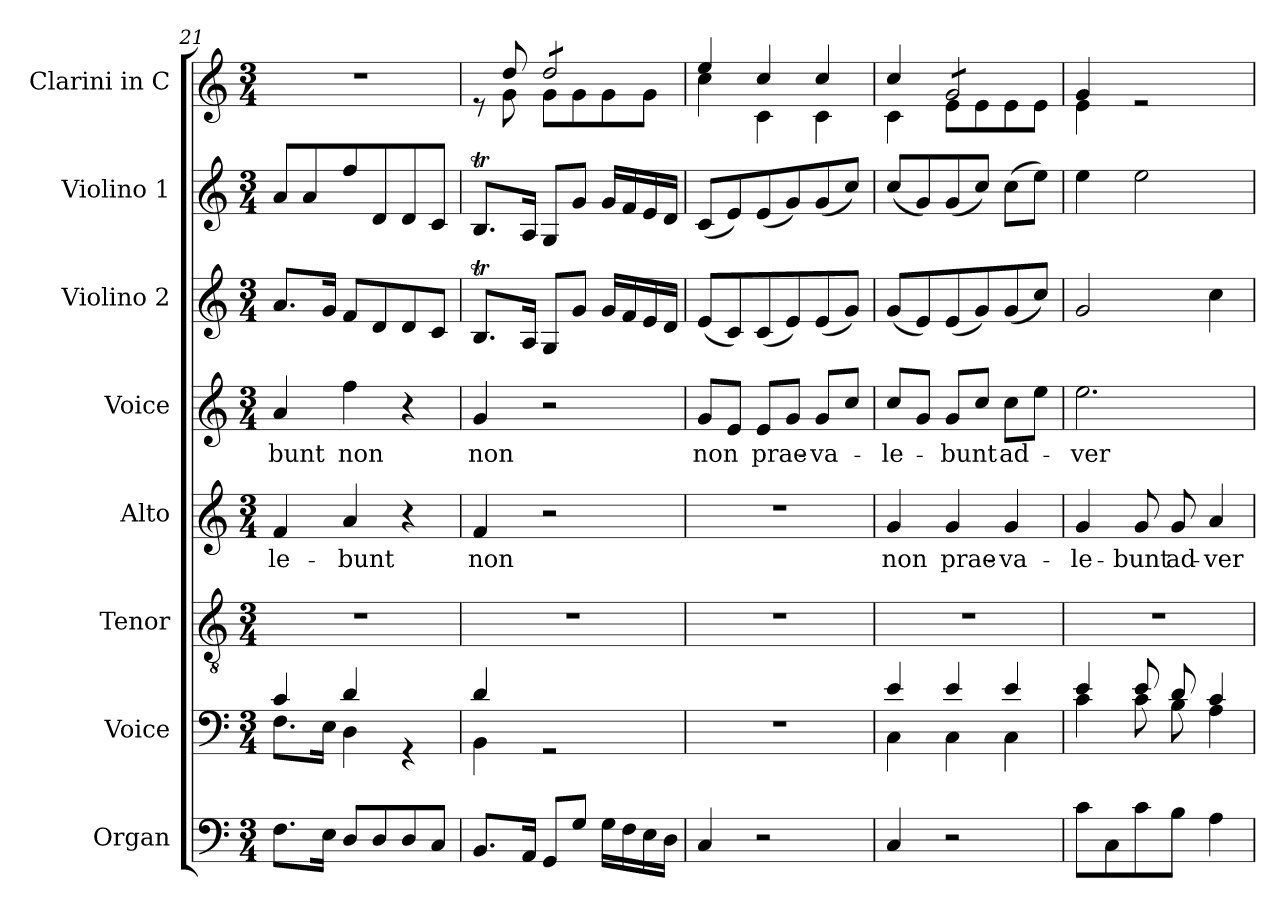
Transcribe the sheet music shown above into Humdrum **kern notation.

**kern	**kern	**kern	**kern	**text	**kern	**text	**kern	**kern	**kern
*part8	*part7	*part6	*part5	*part5	*part4	*part4	*part3	*part2	*part1
*staff8	*staff7	*staff6	*staff5	*staff5	*staff4	*staff4	*staff3	*staff2	*staff1
*I"Organ	*I"Voice	*I"Tenor	*I"Alto	*	*I"Voice	*	*I"Violino 2	*I"Violino 1	*I"Clarini in C
*	*	*	*I'A	*	*	*	*I'Vln	*I'Vln	*
*clefF4	*clefF4	*clefGv2	*clefG2	*	*clefG2	*	*clefG2	*clefG2	*clefG2
*k[]	*k[]	*k[]	*k[]	*	*k[]	*	*k[]	*k[]	*k[]
*M3/4	*M3/4	*M3/4	*M3/4	*	*M3/4	*	*M3/4	*M3/4	*M3/4
=21	=21	=21	=21	=21	=21	=21	=21	=21	=21
*	*^	*	*	*	*	*	*	*	*
!	!	!	!	!	!LO:LY:b	!	!LO:LY:b	!	!	!
8.F\L	4c/	8.F\L	2.r	4f/	-le-	4a/	-bunt	8.a/L	8a/L	2.r
.	.	.	.	.	.	.	.	.	8a/	.
16E\Jk	.	16E\Jk	.	.	.	.	.	16g/Jk	.	.
!	!	!	!	!	!LO:LY:b	!	!LO:LY:b	!	!	!
8D/L	4d/	4D\	.	4a/	-bunt	4ff\	non	8f/L	8ff/	.
8D/	.	.	.	.	.	.	.	8d/	8d/	.
8D/	4rGG	4ryy	.	4r	.	4r	.	8d/	8d/	.
8C/J	.	.	.	.	.	.	.	8c/J	8c/J	.
=22	=22	=22	=22	=22	=22	=22	=22	=22	=22	=22
!	!	!	!	!	!LO:LY:b	!	!LO:LY:b	!	!	!
*	*	*	*	*	*	*	*	*	*	*^
8.BB/L	4d/	4BB\	2.r	4f/	non	4g/	non	8.Bt/L	8.Bt/L	8re	8ryy
.	.	.	.	.	.	.	.	.	.	8dd/	8g\
16AA/Jk	.	.	.	.	.	.	.	16A/Jk	16A/Jk	.	.
*	*	*	*	*	*	*	*	*	*	*tremolo	*
8GG/L	2rGG	2ryy	.	2r	.	2r	.	8G/L	8G/L	8dd/L	8g\L
8G/J	.	.	.	.	.	.	.	8g/J	8g/J	8dd/	8g\
16G\LL	.	.	.	.	.	.	.	16g/LL	16g/LL	8dd/	8g\
16F\	.	.	.	.	.	.	.	16f/	16f/	.	.
16E\	.	.	.	.	.	.	.	16e/	16e/	8dd/J	8g\J
*	*	*	*	*	*	*	*	*	*	*Xtremolo	*
16D\JJ	.	.	.	.	.	.	.	16d/JJ	16d/JJ	.	.
*	*v	*v	*	*	*	*	*	*	*	*	*
!!LO:LB:g=z	!!
=23	=23	=23	=23	=23	=23	=23	=23	=23	=23	=23
!	!	!	!	!	!	!LO:LY:b	!	!	!	!
4C/	2.r	2.r	2.r	.	8g/L	non	(8e/L	(8c/L	4ee/	4cc\
.	.	.	.	.	8e/J	.	8c/)	8e/)	.	.
!	!	!	!	!	!	!LO:LY:b	!	!	!	!
2r	.	.	.	.	8e/L	prae-	(8c/	(8e/	4cc/	4c\
.	.	.	.	.	8g/J	.	8e/)	8g/)	.	.
!	!	!	!	!	!	!LO:LY:b	!	!	!	!
.	.	.	.	.	8g/L	-va-	(8e/	(8g/	4cc/	4c\
.	.	.	.	.	8cc/J	.	8g/J)	8cc/J)	.	.
=24	=24	=24	=24	=24	=24	=24	=24	=24	=24	=24
*	*^	*	*	*	*	*	*	*	*	*
!	!	!	!	!	!LO:LY:b	!	!LO:LY:b	!	!	!	!
4C/	4e/	4C\	2.r	4g/	non	8cc/L	-le-	(8g/L	(8cc/L	4cc/	4c\
.	.	.	.	.	.	8g/J	.	8e/)	8g/)	.	.
!	!	!	!	!	!LO:LY:b	!	!LO:LY:b	!	!	!	!
*	*	*	*	*	*	*	*	*	*	*tremolo	*
2r	4e/	4C\	.	4g/	prae-	8g/L	-bunt	(8e/	(8g/	8g/L	8e\L
.	.	.	.	.	.	8cc/J	.	8g/)	8cc/J)	8g/	8e\
!	!	!	!	!	!LO:LY:b	!	!LO:LY:b	!	!	!	!
.	4e/	4C\	.	4g/	-va-	8cc\L	ad-	(8g/	(8cc\L	8g/	8e\
.	.	.	.	.	.	8ee\J	.	8cc/J)	8ee\J)	8g/J	8e\J
*	*	*	*	*	*	*	*	*	*	*Xtremolo	*
=25	=25	=25	=25	=25	=25	=25	=25	=25	=25	=25	=25
!	!	!	!	!	!LO:LY:b	!	!LO:LY:b	!	!	!	!
8c\L	4e/	4c\	2.r	4g/	-le-	2.ee\	-ver-	2g/	4ee\	4g/	4e\
8C\	.	.	.	.	.	.	.	.	.	.	.
!	!	!	!	!	!LO:LY:b	!	!	!	!	!	!
8c\	8e/	8c\	.	8g/	-bunt	.	.	.	2ee\	2re	2ryy
!	!	!	!	!	!LO:LY:b	!	!	!	!	!	!
8B\J	8d/	8B\	.	8g/	ad-	.	.	.	.	.	.
!	!	!	!	!	!LO:LY:b	!	!	!	!	!	!
4A\	4c/	4A\	.	4a/	-ver-	.	.	4cc\	.	.	.
*	*v	*v	*	*	*	*	*	*	*	*v	*v
=	=	=	=	=	=	=	=	=	=
*-	*-	*-	*-	*-	*-	*-	*-	*-	*-
